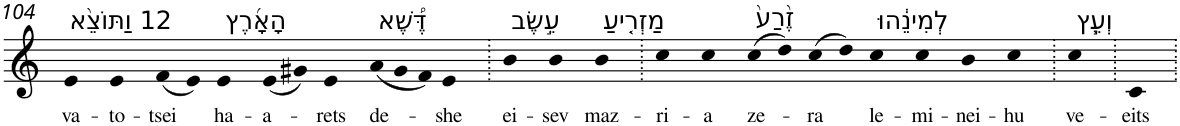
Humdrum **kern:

**kern	**text
*part1	*part1
*staff1	*staff1
*I"Piano	*
*I'Pno	*
!!LO:PB:g=z
*clefG2	*
*k[]	*
=104	=104
!LO:TX:a:t=12 וַתּוֹצֵ֨א	!
!	!LO:LY:b
4e	va-
!	!LO:LY:b
4e	-to-
!	!LO:LY:b
(8f	-tsei
8e)	.
!LO:TX:a:t=הָאָ֜רֶץ	!
!	!LO:LY:b
4e	ha-
!	!LO:LY:b
(8e	-a-
8g#X)	.
!	!LO:LY:b
4e	-rets
!LO:TX:a:t=דֶּ֠שֶׁא	!
!	!LO:LY:b
(12a	de-
12g#	.
12f)	.
!	!LO:LY:b
4e	-she
=105.	=105.
!LO:TX:a:t=עֵ֣שֶׂב	!
!	!LO:LY:b
4b	ei-
!	!LO:LY:b
4b	-sev
!LO:TX:a:t=מַזְרִ֤יעַ	!
!	!LO:LY:b
4b	maz-
=106.	=106.
!	!LO:LY:b
4cc	-ri-
!	!LO:LY:b
4cc	-a
!LO:TX:a:t=זֶ֙רַע֙	!
!	!LO:LY:b
(8cc	ze-
8dd)	.
!	!LO:LY:b
(8cc	-ra
8dd)	.
!LO:TX:a:t=לְמִינֵ֔הוּ	!
!	!LO:LY:b
4cc	le-
!	!LO:LY:b
4cc	-mi-
!	!LO:LY:b
4b	-nei-
!	!LO:LY:b
4cc	-hu
=107.	=107.
!LO:TX:a:t=וְעֵ֧ץ	!
!	!LO:LY:b
4cc	ve-
=108.	=108.
!	!LO:LY:b
4c	-eits
=.	=.
*-	*-
